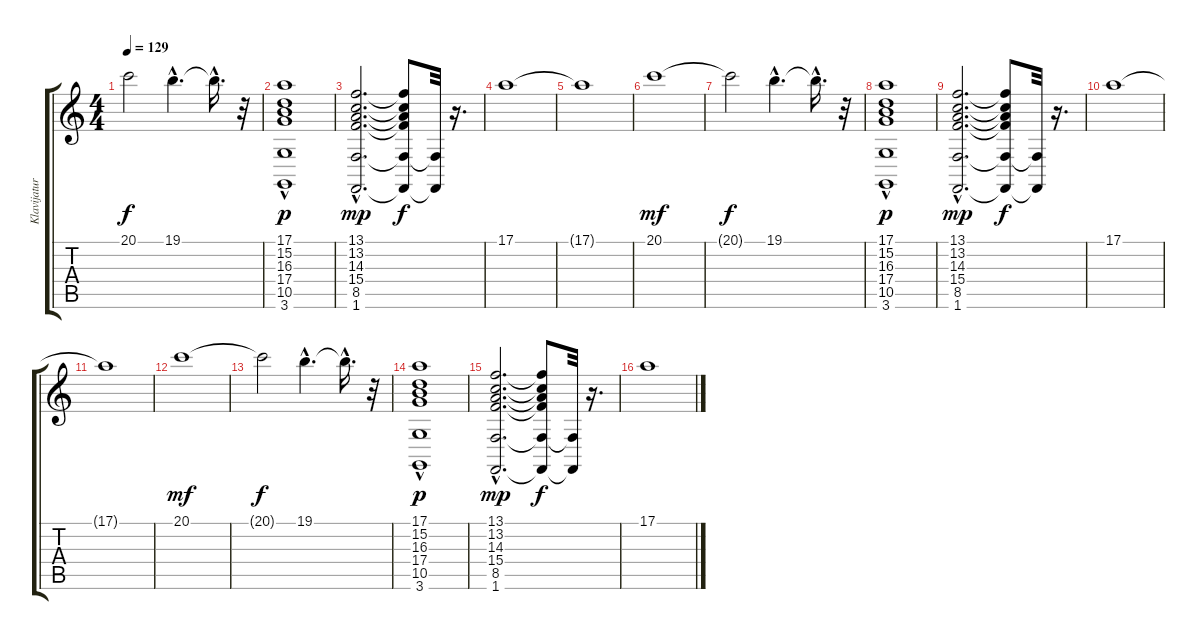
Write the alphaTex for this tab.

\track ("Klavijatura I" "Klavijatur") {instrument stringensemble1}
\staff {score tabs}
\tuning (E4 B3 G3 D3 A2 E2) {hide}
\ts (4 4)
\tempo 129
\clef g2
\ks c
20.1{t}.2{dy f} 19.1{hac}.4{d} 19.1{hac t}.16{d} r.32 |
(17.1 15.2{hac} 16.3{hac} 17.4{hac} 10.5{hac} 3.6).1{dy p} |
(13.1{hac} 13.2{hac} 14.3{hac} 15.4{hac} 8.5{hac} 1.6{hac}).2{d dy mp} (13.1{t} 13.2{t} 14.3{t} 15.4{t} 8.5{t} 1.6{t}).8{dy f} (8.5{t} 1.6{t}).32 r.16{d} |
17.1.1 |
17.1{t}.1 |
20.1.1{dy mf} |
20.1{t}.2{dy f} 19.1{hac}.4{d} 19.1{hac t}.16{d} r.32 |
(17.1 15.2{hac} 16.3{hac} 17.4{hac} 10.5{hac} 3.6).1{dy p} |
(13.1{hac} 13.2{hac} 14.3{hac} 15.4{hac} 8.5{hac} 1.6{hac}).2{d dy mp} (13.1{t} 13.2{t} 14.3{t} 15.4{t} 8.5{t} 1.6{t}).8{dy f} (8.5{t} 1.6{t}).32 r.16{d} |
17.1.1 |
17.1{t}.1 |
20.1.1{dy mf} |
20.1{t}.2{dy f} 19.1{hac}.4{d} 19.1{hac t}.16{d} r.32 |
(17.1 15.2{hac} 16.3{hac} 17.4{hac} 10.5{hac} 3.6).1{dy p} |
(13.1{hac} 13.2{hac} 14.3{hac} 15.4{hac} 8.5{hac} 1.6{hac}).2{d dy mp} (13.1{t} 13.2{t} 14.3{t} 15.4{t} 8.5{t} 1.6{t}).8{dy f} (8.5{t} 1.6{t}).32 r.16{d} |
17.1.1
